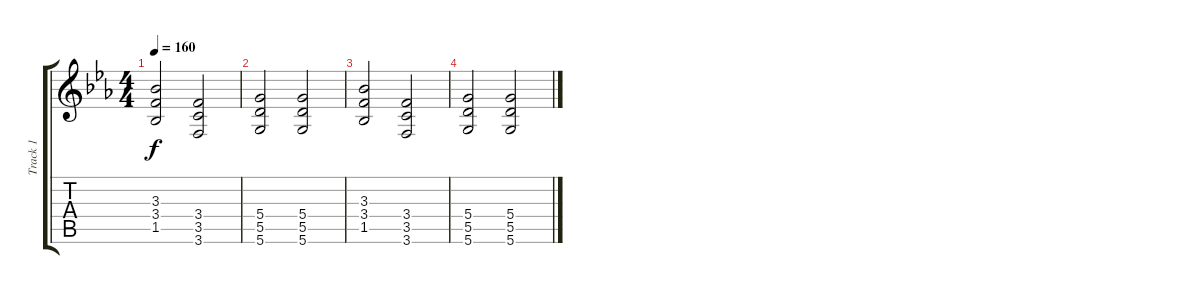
\track ("Track 1" "Track 1") {instrument overdrivenguitar}
\staff {score tabs}
\tuning (E4 B3 G3 D3 A2 D2) {hide}
\ts (4 4)
\tempo 160
\clef g2
\ks eb
(3.3 3.4 1.5).2{dy f} (3.4 3.5 3.6).2 |
(5.4 5.5 5.6).2 (5.4 5.5 5.6).2 |
(3.3 3.4 1.5).2 (3.4 3.5 3.6).2 |
(5.4 5.5 5.6).2 (5.4 5.5 5.6).2
